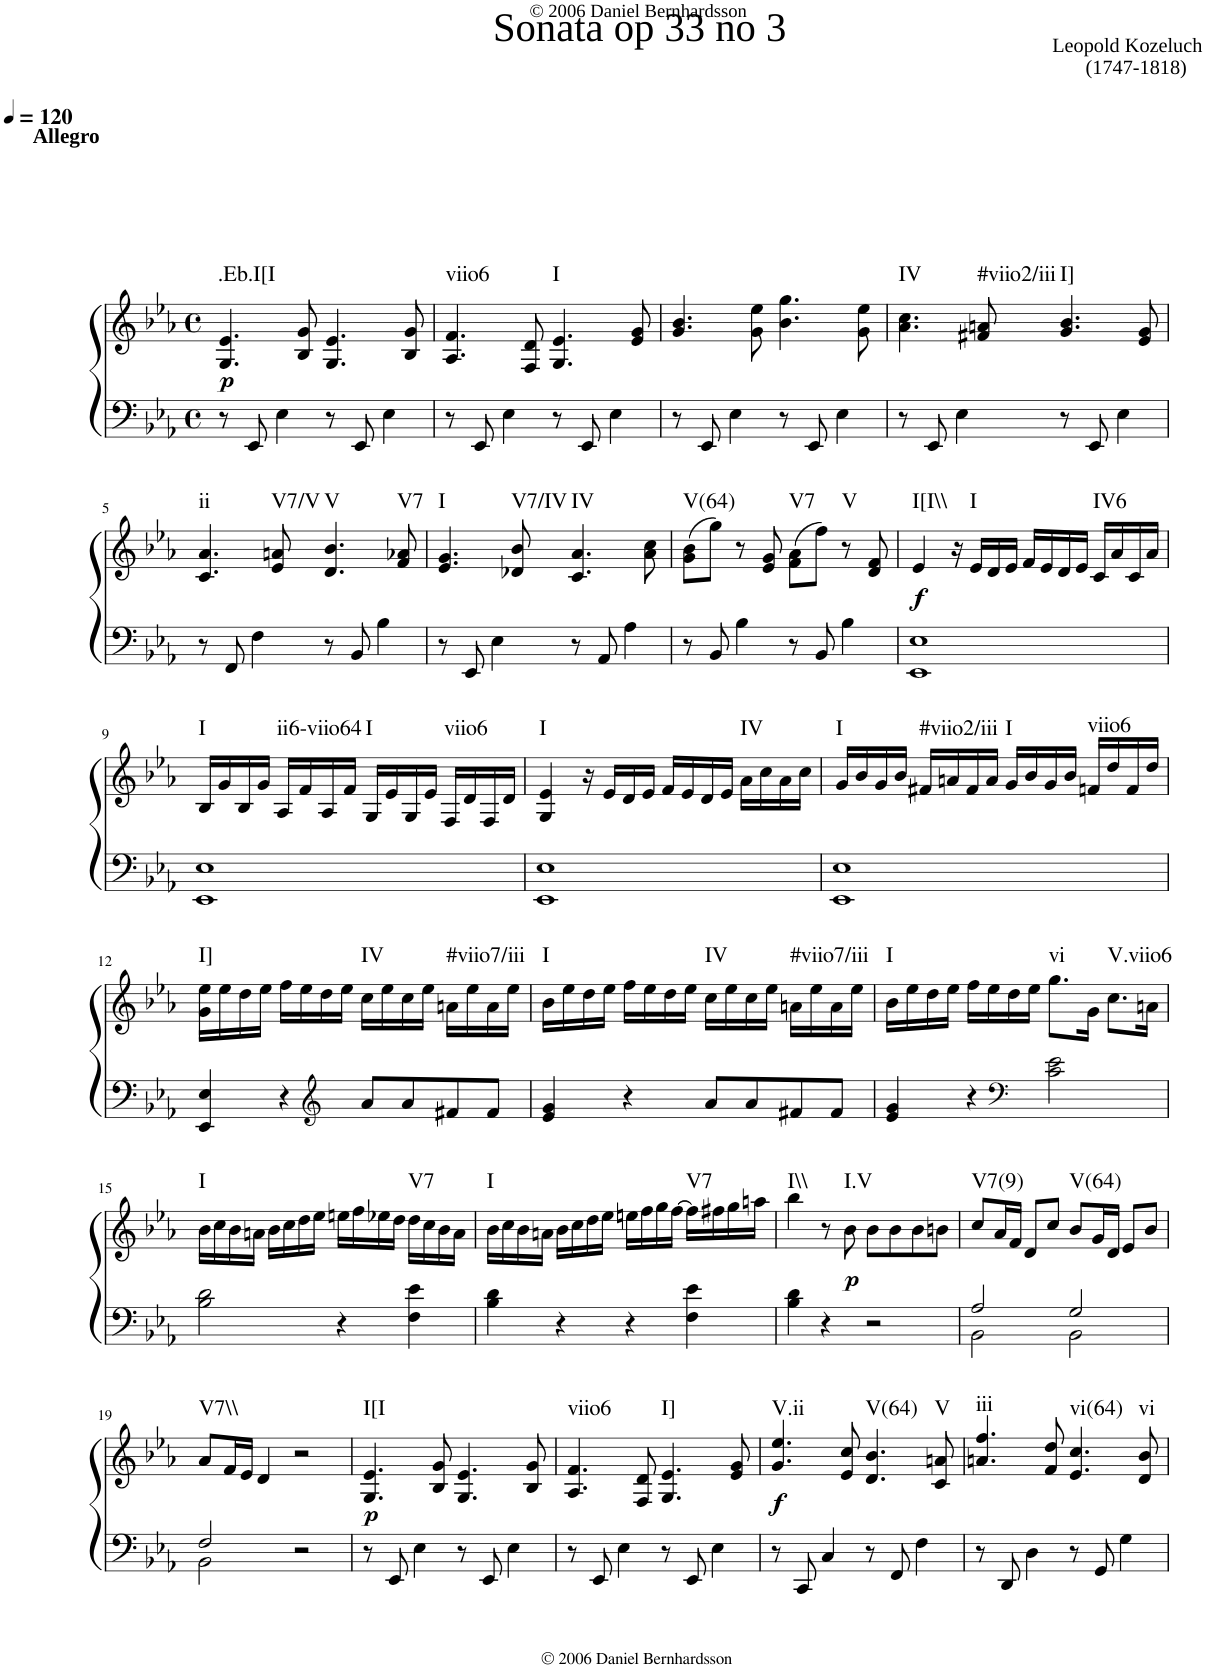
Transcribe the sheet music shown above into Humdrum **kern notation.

**kern	**kern	**dynam	**harte
*part1	*part1	*part1	*part1
*staff2	*staff1	*staff1/2	*
*I"Piano	*	*	*
*I'Pno.	*	*	*
*clefF4	*clefG2	*	*
*k[b-e-a-]	*k[b-e-a-]	*	*
*E-:	*E-:	*	*
*M4/4	*M4/4	*	*
*met(c)	*met(c)	*	*
*MM120	*MM120	*	*
=1	=1	=1	=1
!	!LO:TX:a:B:t=Allegro	!	!
!	!	!LO:DY:b	!LO:H:kt=.Eb.I[I
8r	4.G/ 4.e-/	p	N
8EE-/	.	.	.
4E-\	.	.	.
.	8B-/ 8g/	.	.
8r	4.G/ 4.e-/	.	.
8EE-/	.	.	.
4E-\	.	.	.
.	8B-/ 8g/	.	.
=2	=2	=2	=2
!	!	!	!LO:H:kt=viio6
8r	4.A-/ 4.f/	.	N
8EE-/	.	.	.
4E-\	.	.	.
.	8F/ 8d/	.	.
!	!	!	!LO:H:kt=I
8r	4.G/ 4.e-/	.	N
8EE-/	.	.	.
4E-\	.	.	.
.	8e-/ 8g/	.	.
=3	=3	=3	=3
8r	4.g/ 4.b-/	.	.
8EE-/	.	.	.
4E-\	.	.	.
.	8g\ 8ee-\	.	.
8r	4.b-\ 4.gg\	.	.
8EE-/	.	.	.
4E-\	.	.	.
.	8g\ 8ee-\	.	.
=4	=4	=4	=4
!	!	!	!LO:H:kt=IV
8r	4.a-\ 4.cc\	.	N
8EE-/	.	.	.
4E-\	.	.	.
!	!	!	!LO:H:kt=#viio2/iii
.	8f#X/ 8an/	.	N
!	!	!	!LO:H:kt=I]
8r	4.g/ 4.b-/	.	N
8EE-/	.	.	.
4E-\	.	.	.
.	8e-/ 8g/	.	.
!!LO:LB:g=z
=5	=5	=5	=5
!	!	!	!LO:H:kt=ii
8r	4.c/ 4.a-/	.	N
8FF/	.	.	.
4F\	.	.	.
!	!	!	!LO:H:kt=V7/V
.	8e-/ 8an/	.	N
!	!	!	!LO:H:kt=V
8r	4.d/ 4.b-/	.	N
8BB-/	.	.	.
4B-\	.	.	.
!	!	!	!LO:H:kt=V7
.	8f/ 8a-X/	.	N
=6	=6	=6	=6
!	!	!	!LO:H:kt=I
8r	4.e-/ 4.g/	.	N
8EE-/	.	.	.
4E-\	.	.	.
!	!	!	!LO:H:kt=V7/IV
.	8d-X/ 8b-/	.	N
!	!	!	!LO:H:kt=IV
8r	4.c/ 4.a-/	.	N
8AA-/	.	.	.
4A-\	.	.	.
.	8a-\ 8cc\	.	.
=7	=7	=7	=7
!	!	!	!LO:H:kt=V(64)
8r	(8g\ 8b-\L	.	N
8BB-/	8gg\J)	.	.
4B-\	8r	.	.
.	8e-/ 8g/	.	.
!	!	!	!LO:H:kt=V7
8r	(8f\ 8a-\L	.	N
8BB-/	8ff\J)	.	.
!	!	!	!LO:H:kt=V
4B-\	8r	.	N
.	8d/ 8f/	.	.
=8	=8	=8	=8
!	!	!LO:DY:b	!LO:H:kt=I[I\\
1EE- 1E-	4e-/	f	N
.	16r	.	.
!	!	!	!LO:H:kt=I
.	16e-/LL	.	N
.	16d/	.	.
.	16e-/JJ	.	.
.	16f/LL	.	.
.	16e-/	.	.
.	16d/	.	.
.	16e-/JJ	.	.
!	!	!	!LO:H:kt=IV6
.	16c/LL	.	N
.	16a-/	.	.
.	16c/	.	.
.	16a-/JJ	.	.
!!LO:LB:g=z
=9	=9	=9	=9
!	!	!	!LO:H:kt=I
1EE- 1E-	16B-/LL	.	N
.	16g/	.	.
.	16B-/	.	.
.	16g/JJ	.	.
!	!	!	!LO:H:kt=ii6-viio64
.	16A-/LL	.	N
.	16f/	.	.
.	16A-/	.	.
.	16f/JJ	.	.
!	!	!	!LO:H:kt=I
.	16G/LL	.	N
.	16e-/	.	.
.	16G/	.	.
.	16e-/JJ	.	.
!	!	!	!LO:H:kt=viio6
.	16F/LL	.	N
.	16d/	.	.
.	16F/	.	.
.	16d/JJ	.	.
=10	=10	=10	=10
!	!	!	!LO:H:kt=I
1EE- 1E-	4G/ 4e-/	.	N
.	16r	.	.
.	16e-/LL	.	.
.	16d/	.	.
.	16e-/JJ	.	.
.	16f/LL	.	.
.	16e-/	.	.
.	16d/	.	.
.	16e-/JJ	.	.
!	!	!	!LO:H:kt=IV
.	16a-\LL	.	N
.	16cc\	.	.
.	16a-\	.	.
.	16cc\JJ	.	.
=11	=11	=11	=11
!	!	!	!LO:H:kt=I
1EE- 1E-	16g/LL	.	N
.	16b-/	.	.
.	16g/	.	.
.	16b-/JJ	.	.
!	!	!	!LO:H:kt=#viio2/iii
.	16f#X/LL	.	N
.	16an/	.	.
.	16f#/	.	.
.	16a/JJ	.	.
!	!	!	!LO:H:kt=I
.	16g/LL	.	N
.	16b-/	.	.
.	16g/	.	.
.	16b-/JJ	.	.
!	!	!	!LO:H:kt=viio6
.	16fn/LL	.	N
.	16dd/	.	.
.	16f/	.	.
.	16dd/JJ	.	.
!!LO:LB:g=z
=12	=12	=12	=12
!	!	!	!LO:H:kt=I]
4EE-/ 4E-/	16g\ 16ee-\LL	.	N
.	16ee-\	.	.
.	16dd\	.	.
.	16ee-\JJ	.	.
4r	16ff\LL	.	.
.	16ee-\	.	.
*clefG2	*	*	*
.	16dd\	.	.
.	16ee-\JJ	.	.
!	!	!	!LO:H:kt=IV
8a-/L	16cc\LL	.	N
.	16ee-\	.	.
8a-/	16cc\	.	.
.	16ee-\JJ	.	.
!	!	!	!LO:H:kt=#viio7/iii
8f#X/	16an\LL	.	N
.	16ee-\	.	.
8f#/J	16a\	.	.
.	16ee-\JJ	.	.
=13	=13	=13	=13
!	!	!	!LO:H:kt=I
4e-/ 4g/	16b-\LL	.	N
.	16ee-\	.	.
.	16dd\	.	.
.	16ee-\JJ	.	.
4r	16ff\LL	.	.
.	16ee-\	.	.
.	16dd\	.	.
.	16ee-\JJ	.	.
!	!	!	!LO:H:kt=IV
8a-/L	16cc\LL	.	N
.	16ee-\	.	.
8a-/	16cc\	.	.
.	16ee-\JJ	.	.
!	!	!	!LO:H:kt=#viio7/iii
8f#X/	16an\LL	.	N
.	16ee-\	.	.
8f#/J	16a\	.	.
.	16ee-\JJ	.	.
=14	=14	=14	=14
!	!	!	!LO:H:kt=I
4e-/ 4g/	16b-\LL	.	N
.	16ee-\	.	.
.	16dd\	.	.
.	16ee-\JJ	.	.
4r	16ff\LL	.	.
.	16ee-\	.	.
*clefF4	*	*	*
.	16dd\	.	.
.	16ee-\JJ	.	.
!	!	!	!LO:H:kt=vi
2c\ 2e-\	8.gg\L	.	N
.	16g\Jk	.	.
!	!	!	!LO:H:kt=V.viio6
.	8.cc\L	.	N
.	16an\Jk	.	.
!!LO:LB:g=z
=15	=15	=15	=15
!	!	!	!LO:H:kt=I
2B-\ 2d\	16b-\LL	.	N
.	16cc\	.	.
.	16b-\	.	.
.	16an\JJ	.	.
.	16b-\LL	.	.
.	16cc\	.	.
.	16dd\	.	.
.	16ee-\JJ	.	.
4r	16een\LL	.	.
.	16ff\	.	.
.	16ee-X\	.	.
.	16dd\JJ	.	.
!	!	!	!LO:H:kt=V7
4F\ 4e-\	16dd\LL	.	N
.	16cc\	.	.
.	16b-\	.	.
.	16a\JJ	.	.
=16	=16	=16	=16
!	!	!	!LO:H:kt=I
4B-\ 4d\	16b-\LL	.	N
.	16cc\	.	.
.	16b-\	.	.
.	16an\JJ	.	.
4r	16b-\LL	.	.
.	16cc\	.	.
.	16dd\	.	.
.	16ee-\JJ	.	.
4r	16een\LL	.	.
.	16ff\	.	.
.	16gg\	.	.
.	[16ff\JJ	.	.
!	!	!	!LO:H:kt=V7
4F\ 4e-\	16ff\LL]	.	N
.	16ff#X\	.	.
.	16gg\	.	.
.	16aan\JJ	.	.
=17	=17	=17	=17
!	!	!	!LO:H:kt=I\\
4B-\ 4d\	4bb-\	.	N
4r	8r	.	.
!	!	!LO:DY:b	!LO:H:kt=I.V
.	8b-\	p	N
2r	8b-\L	.	.
.	8b-\	.	.
.	8b-\	.	.
.	8bn\J	.	.
=18	=18	=18	=18
*^	*	*	*
!	!	!	!	!LO:H:kt=V7(9)
2A-/	2BB-\	8cc/L	.	N
.	.	16a-/L	.	.
.	.	16f/JJ	.	.
.	.	8d/L	.	.
.	.	8cc/J	.	.
!	!	!	!	!LO:H:kt=V(64)
2G/	2BB-\	8b-/L	.	N
.	.	16g/L	.	.
.	.	16d/JJ	.	.
.	.	8e-/L	.	.
.	.	8b-/J	.	.
!!LO:LB:g=z
=19	=19	=19	=19	=19
!	!	!	!	!LO:H:kt=V7\\
2F/	2BB-\	8a-/L	.	N
.	.	16f/L	.	.
.	.	16e-/JJ	.	.
.	.	4d/	.	.
2r	2ryy	2r	.	.
=20	=20	=20	=20	=20
!	!	!	!LO:DY:b	!LO:H:kt=I[I
*v	*v	*	*	*
8r	4.G/ 4.e-/	p	N
8EE-/	.	.	.
4E-\	.	.	.
.	8B-/ 8g/	.	.
8r	4.G/ 4.e-/	.	.
8EE-/	.	.	.
4E-\	.	.	.
.	8B-/ 8g/	.	.
=21	=21	=21	=21
!	!	!	!LO:H:kt=viio6
8r	4.A-/ 4.f/	.	N
8EE-/	.	.	.
4E-\	.	.	.
.	8F/ 8d/	.	.
!	!	!	!LO:H:kt=I]
8r	4.G/ 4.e-/	.	N
8EE-/	.	.	.
4E-\	.	.	.
.	8e-/ 8g/	.	.
=22	=22	=22	=22
!	!	!LO:DY:b	!LO:H:kt=V.ii
8r	4.g/ 4.ee-/	f	N
8CC/	.	.	.
4C/	.	.	.
.	8e-/ 8cc/	.	.
!	!	!	!LO:H:kt=V(64)
8r	4.d/ 4.b-/	.	N
8FF/	.	.	.
4F\	.	.	.
!	!	!	!LO:H:kt=V
.	8c/ 8an/	.	N
=23	=23	=23	=23
!	!	!	!LO:H:kt=iii
8r	4.an/ 4.ff/	.	N
8DD/	.	.	.
4D\	.	.	.
.	8f/ 8dd/	.	.
!	!	!	!LO:H:kt=vi(64)
8r	4.e-/ 4.cc/	.	N
8GG/	.	.	.
4G\	.	.	.
!	!	!	!LO:H:kt=vi
.	8d/ 8b-/	.	N
=	=	=	=
*-	*-	*-	*-
